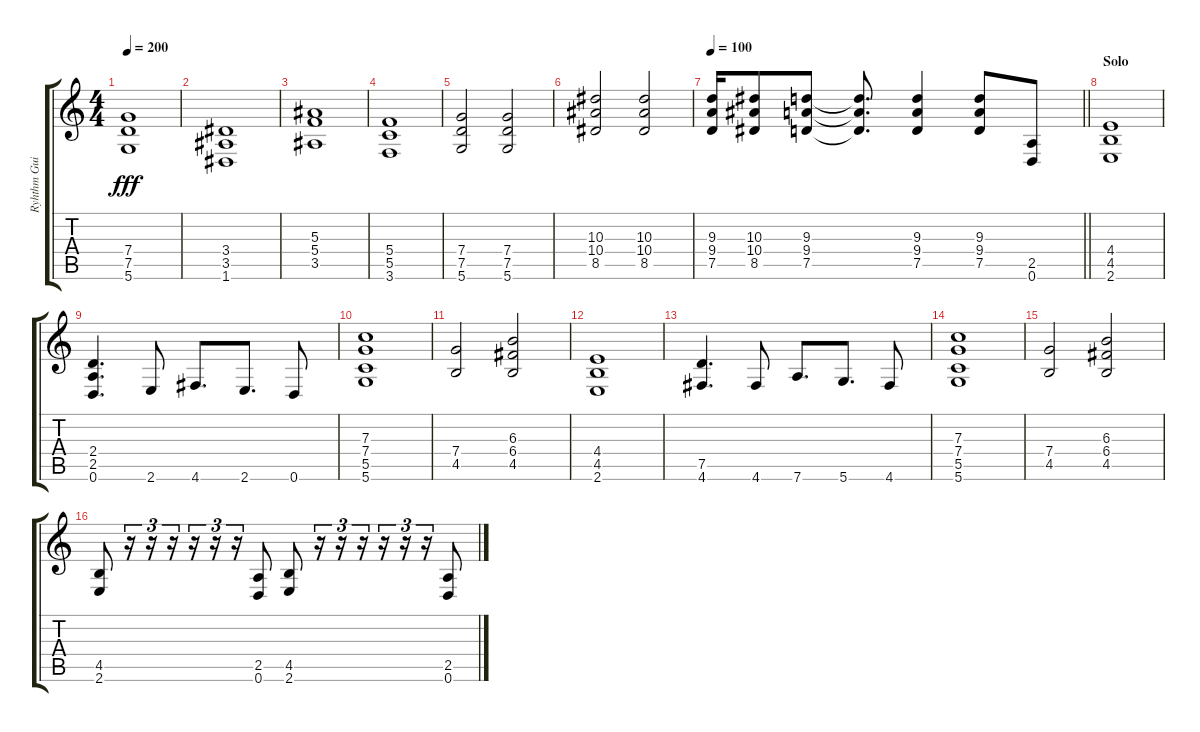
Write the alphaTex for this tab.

\track ("Ryhthm Guitar" "Ryhthm Gui") {instrument distortionguitar}
\staff {score tabs}
\tuning (D4 A3 F3 C3 G2 D2) {hide}
\ts (4 4)
\tempo 200
\clef g2
\ks c
(7.4 7.5 5.6).1{dy fff} |
(3.4 3.5 1.6).1 |
(5.3 5.4 3.5).1 |
(5.4 5.5 3.6).1 |
(7.4 7.5 5.6).2 (7.4 7.5 5.6).2 |
(10.3 10.4 8.5).2 (10.3 10.4 8.5).2 |
\tempo 100
\barLineRight lightlight
(9.3 9.4 7.5).16 (10.3 10.4 8.5).8 (9.3 9.4 7.5).8 (9.3{t} 9.4{t} 7.5{t}).8{d} (9.3 9.4 7.5).4 (9.3 9.4 7.5).8 (2.5 0.6).8 |
\section ("" "Solo")
(4.4 4.5 2.6).1 |
(2.4 2.5 0.6).4{d} 2.6.8 4.6.8{d} 2.6.8{d} 0.6.8 |
(7.3 7.4 5.5 5.6).1 |
(7.4 4.5).2 (6.3 6.4 4.5).2 |
(4.4 4.5 2.6).1 |
(7.5 4.6).4{d} 4.6.8 7.6.8{d} 5.6.8{d} 4.6.8 |
(7.3 7.4 5.5 5.6).1 |
(7.4 4.5).2 (6.3 6.4 4.5).2 |
(4.5 2.6).8 r.16{tu (3 2)} r.16{tu (3 2)} r.16{tu (3 2)} r.16{tu (3 2)} r.16{tu (3 2)} r.16{tu (3 2)} (2.5 0.6).8 (4.5 2.6).8 r.16{tu (3 2)} r.16{tu (3 2)} r.16{tu (3 2)} r.16{tu (3 2)} r.16{tu (3 2)} r.16{tu (3 2)} (2.5 0.6).8
